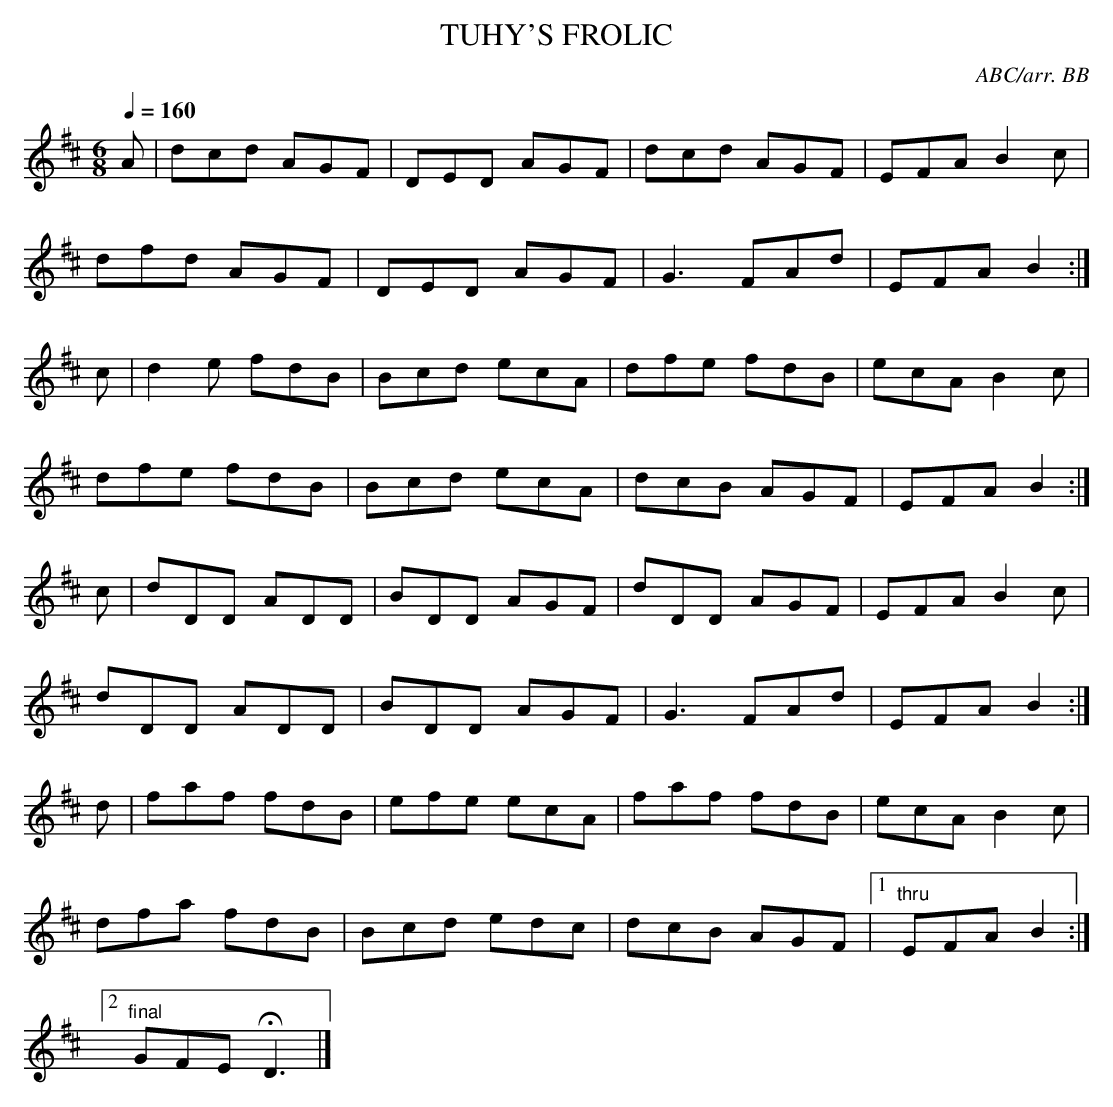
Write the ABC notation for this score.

X:1
T:TUHY'S FROLIC
C:ABC/arr. BB
Y:"Irish"
Q:1/4=160
M:6/8
L:1/8
K:D
A|dcd AGF|DED AGF|dcd AGF|EFA B2c|
dfd AGF|DED AGF|G3 FAd|EFA B2 :|
c|d2e fdB|Bcd ecA|dfe fdB|ecA B2c|
dfe fdB|Bcd ecA|dcB AGF|EFA B2 :|
c|dDD ADD|BDD AGF|dDD AGF|EFA B2c|
dDD ADD|BDD AGF|G3 FAd|EFA B2 :|
d|faf fdB|efe ecA|faf fdB|ecA B2c|
dfa fdB|Bcd edc|dcB AGF|1 "thru"EFA B2 :|
[2 "final"GFE HD3|]
